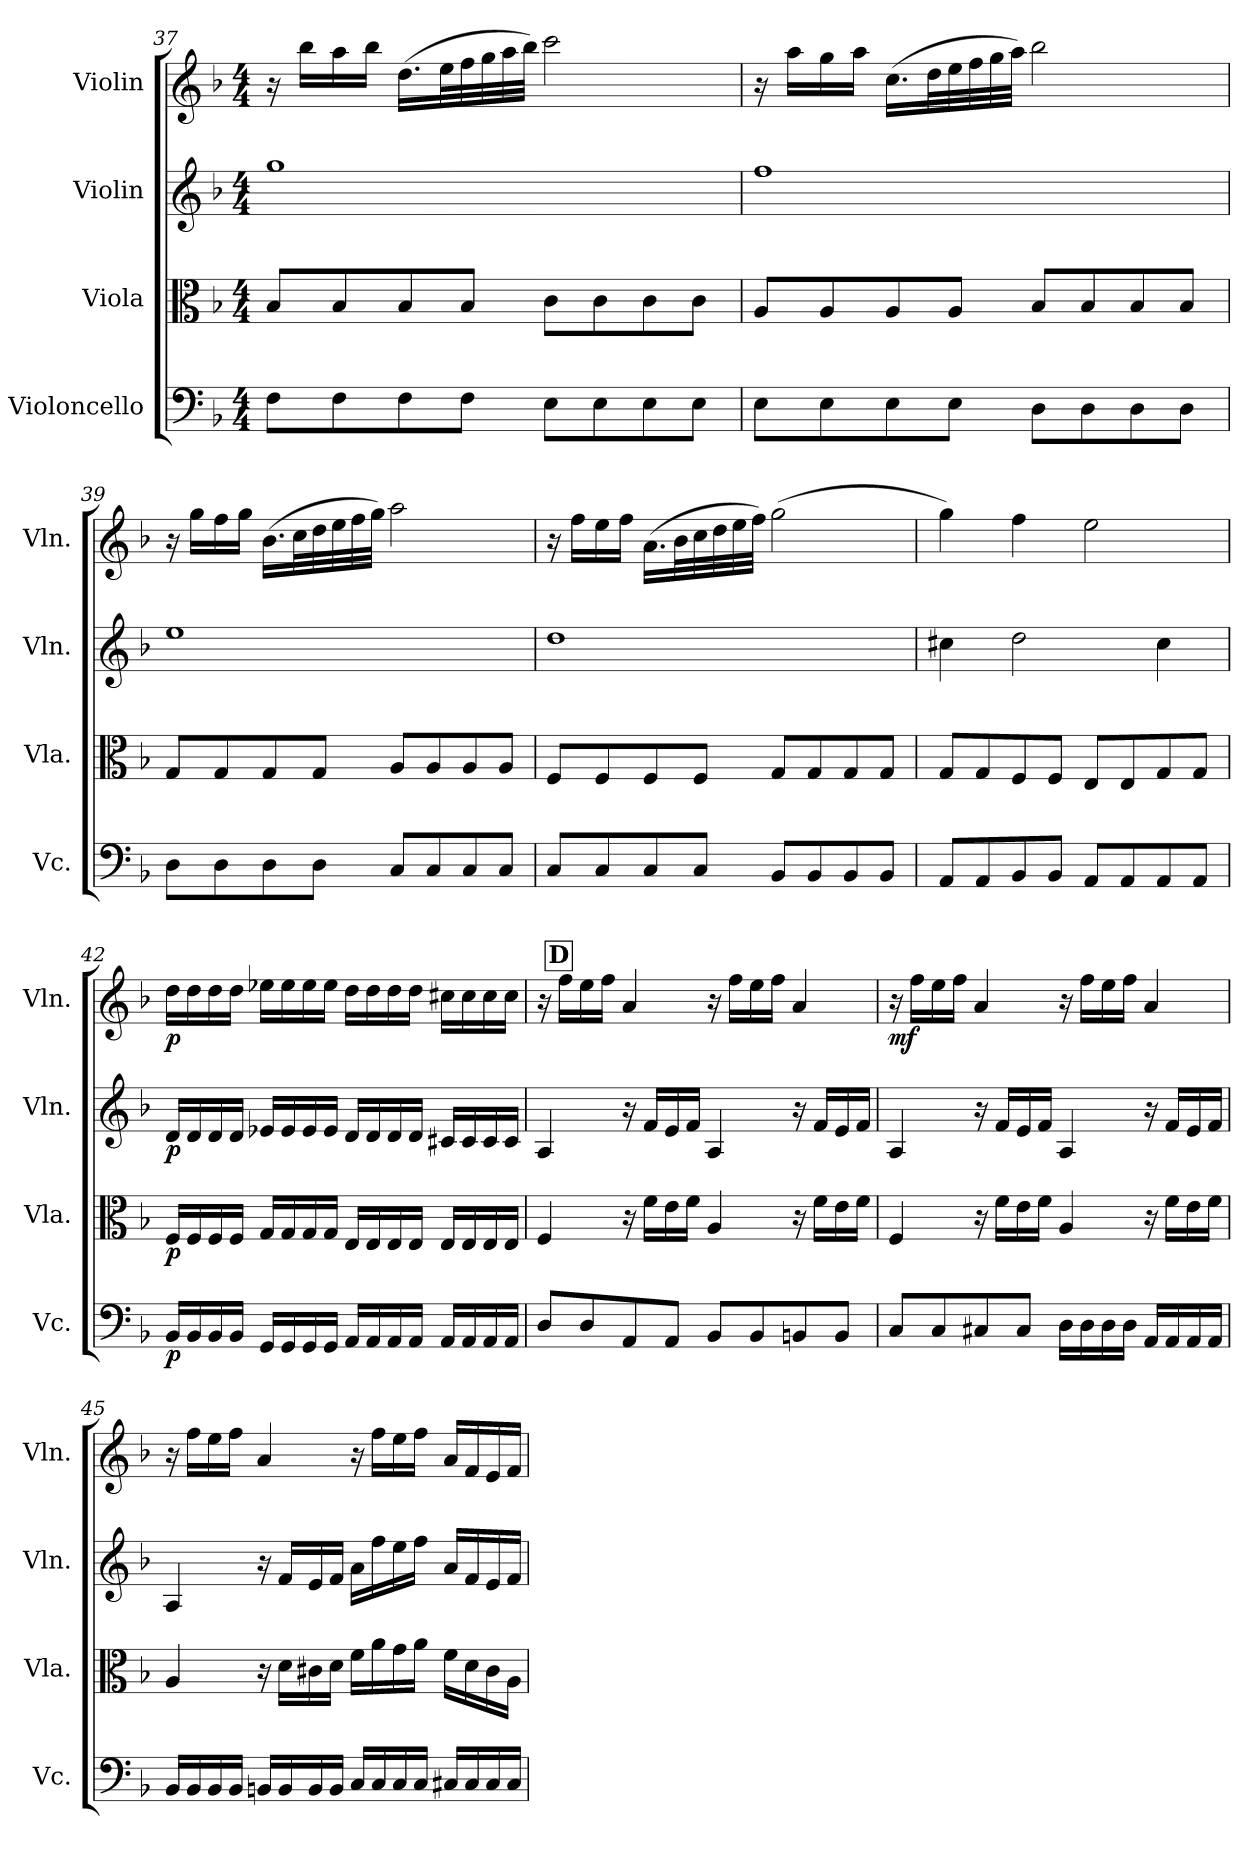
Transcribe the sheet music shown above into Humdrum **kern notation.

**kern	**dynam	**kern	**dynam	**kern	**dynam	**kern	**dynam
*part4	*part4	*part3	*part3	*part2	*part2	*part1	*part1
*staff4	*staff4	*staff3	*staff3	*staff2	*staff2	*staff1	*staff1
*I"Violoncello	*	*I"Viola	*	*I"Violin	*	*I"Violin	*
*I'Vc.	*	*I'Vla.	*	*I'Vln.	*	*I'Vln.	*
*clefF4	*	*clefC3	*	*clefG2	*	*clefG2	*
*k[b-]	*	*k[b-]	*	*k[b-]	*	*k[b-]	*
*M4/4	*	*M4/4	*	*M4/4	*	*M4/4	*
=37	=37	=37	=37	=37	=37	=37	=37
8F\L	.	8B-/L	.	1gg	.	16r	.
.	.	.	.	.	.	16bb-\LL	.
8F\	.	8B-/	.	.	.	16aa\	.
.	.	.	.	.	.	16bb-\JJ	.
8F\	.	8B-/	.	.	.	(16.dd\LL	.
.	.	.	.	.	.	32ee\L	.
8F\J	.	8B-/J	.	.	.	32ff\	.
.	.	.	.	.	.	32gg\	.
.	.	.	.	.	.	32aa\	.
.	.	.	.	.	.	32bb-\JJJ)	.
8E\L	.	8c\L	.	.	.	2ccc\	.
8E\	.	8c\	.	.	.	.	.
8E\	.	8c\	.	.	.	.	.
8E\J	.	8c\J	.	.	.	.	.
!!LO:PB:g=z
=38	=38	=38	=38	=38	=38	=38	=38
8E\L	.	8A/L	.	1ff	.	16r	.
.	.	.	.	.	.	16aa\LL	.
8E\	.	8A/	.	.	.	16gg\	.
.	.	.	.	.	.	16aa\JJ	.
8E\	.	8A/	.	.	.	(16.cc\LL	.
.	.	.	.	.	.	32dd\L	.
8E\J	.	8A/J	.	.	.	32ee\	.
.	.	.	.	.	.	32ff\	.
.	.	.	.	.	.	32gg\	.
.	.	.	.	.	.	32aa\JJJ)	.
8D\L	.	8B-/L	.	.	.	2bb-\	.
8D\	.	8B-/	.	.	.	.	.
8D\	.	8B-/	.	.	.	.	.
8D\J	.	8B-/J	.	.	.	.	.
=39	=39	=39	=39	=39	=39	=39	=39
8D\L	.	8G/L	.	1ee	.	16r	.
.	.	.	.	.	.	16gg\LL	.
8D\	.	8G/	.	.	.	16ff\	.
.	.	.	.	.	.	16gg\JJ	.
8D\	.	8G/	.	.	.	(16.b-\LL	.
.	.	.	.	.	.	32cc\L	.
8D\J	.	8G/J	.	.	.	32dd\	.
.	.	.	.	.	.	32ee\	.
.	.	.	.	.	.	32ff\	.
.	.	.	.	.	.	32gg\JJJ)	.
8C/L	.	8A/L	.	.	.	2aa\	.
8C/	.	8A/	.	.	.	.	.
8C/	.	8A/	.	.	.	.	.
8C/J	.	8A/J	.	.	.	.	.
=40	=40	=40	=40	=40	=40	=40	=40
8C/L	.	8F/L	.	1dd	.	16r	.
.	.	.	.	.	.	16ff\LL	.
8C/	.	8F/	.	.	.	16ee\	.
.	.	.	.	.	.	16ff\JJ	.
8C/	.	8F/	.	.	.	(16.a\LL	.
.	.	.	.	.	.	32b-\L	.
8C/J	.	8F/J	.	.	.	32cc\	.
.	.	.	.	.	.	32dd\	.
.	.	.	.	.	.	32ee\	.
.	.	.	.	.	.	32ff\JJJ)	.
8BB-/L	.	8G/L	.	.	.	(2gg\	.
8BB-/	.	8G/	.	.	.	.	.
8BB-/	.	8G/	.	.	.	.	.
8BB-/J	.	8G/J	.	.	.	.	.
!!LO:LB:g=z
=41	=41	=41	=41	=41	=41	=41	=41
8AA/L	.	8G/L	.	4cc#X\	.	4gg\)	.
8AA/	.	8G/	.	.	.	.	.
8BB-/	.	8F/	.	2dd\	.	4ff\	.
8BB-/J	.	8F/J	.	.	.	.	.
8AA/L	.	8E/L	.	.	.	2ee\	.
8AA/	.	8E/	.	.	.	.	.
8AA/	.	8G/	.	4cc#\	.	.	.
8AA/J	.	8G/J	.	.	.	.	.
=42	=42	=42	=42	=42	=42	=42	=42
!	!LO:DY:b	!	!LO:DY:b	!	!LO:DY:b	!	!LO:DY:b
16BB-/LL	p	16F/LL	p	16d/LL	p	16dd\LL	p
16BB-/	.	16F/	.	16d/	.	16dd\	.
16BB-/	.	16F/	.	16d/	.	16dd\	.
16BB-/JJ	.	16F/JJ	.	16d/JJ	.	16dd\JJ	.
16GG/LL	.	16G/LL	.	16e-X/LL	.	16ee-X\LL	.
16GG/	.	16G/	.	16e-/	.	16ee-\	.
16GG/	.	16G/	.	16e-/	.	16ee-\	.
16GG/JJ	.	16G/JJ	.	16e-/JJ	.	16ee-\JJ	.
16AA/LL	.	16E/LL	.	16d/LL	.	16dd\LL	.
16AA/	.	16E/	.	16d/	.	16dd\	.
16AA/	.	16E/	.	16d/	.	16dd\	.
16AA/JJ	.	16E/JJ	.	16d/JJ	.	16dd\JJ	.
16AA/LL	.	16E/LL	.	16c#X/LL	.	16cc#X\LL	.
16AA/	.	16E/	.	16c#/	.	16cc#\	.
16AA/	.	16E/	.	16c#/	.	16cc#\	.
16AA/JJ	.	16E/JJ	.	16c#/JJ	.	16cc#\JJ	.
!!LO:REH:place=s1:a:B:fs=14:t=D:qo=0.25
=43	=43	=43	=43	=43	=43	=43	=43
8D/L	.	4F/	.	4A/	.	16r	.
.	.	.	.	.	.	16ff\LL	.
8D/	.	.	.	.	.	16ee\	.
.	.	.	.	.	.	16ff\JJ	.
8AA/	.	16r	.	16r	.	4a/	.
.	.	16f\LL	.	16f/LL	.	.	.
8AA/J	.	16e\	.	16e/	.	.	.
.	.	16f\JJ	.	16f/JJ	.	.	.
8BB-/L	.	4A/	.	4A/	.	16r	.
.	.	.	.	.	.	16ff\LL	.
8BB-/	.	.	.	.	.	16ee\	.
.	.	.	.	.	.	16ff\JJ	.
8BBn/	.	16r	.	16r	.	4a/	.
.	.	16f\LL	.	16f/LL	.	.	.
8BB/J	.	16e\	.	16e/	.	.	.
.	.	16f\JJ	.	16f/JJ	.	.	.
!!LO:LB:g=z
=44	=44	=44	=44	=44	=44	=44	=44
!	!	!	!	!	!	!	!LO:DY:b
8C/L	.	4F/	.	4A/	.	16r	mf
.	.	.	.	.	.	16ff\LL	.
8C/	.	.	.	.	.	16ee\	.
.	.	.	.	.	.	16ff\JJ	.
8C#X/	.	16r	.	16r	.	4a/	.
.	.	16f\LL	.	16f/LL	.	.	.
8C#/J	.	16e\	.	16e/	.	.	.
.	.	16f\JJ	.	16f/JJ	.	.	.
16D\LL	.	4A/	.	4A/	.	16r	.
16D\	.	.	.	.	.	16ff\LL	.
16D\	.	.	.	.	.	16ee\	.
16D\JJ	.	.	.	.	.	16ff\JJ	.
16AA/LL	.	16r	.	16r	.	4a/	.
16AA/	.	16f\LL	.	16f/LL	.	.	.
16AA/	.	16e\	.	16e/	.	.	.
16AA/JJ	.	16f\JJ	.	16f/JJ	.	.	.
=45	=45	=45	=45	=45	=45	=45	=45
16BB-/LL	.	4A/	.	4A/	.	16r	.
16BB-/	.	.	.	.	.	16ff\LL	.
16BB-/	.	.	.	.	.	16ee\	.
16BB-/JJ	.	.	.	.	.	16ff\JJ	.
16BBn/LL	.	16r	.	16r	.	4a/	.
16BB/	.	16d\LL	.	16f/LL	.	.	.
16BB/	.	16c#X\	.	16e/	.	.	.
16BB/JJ	.	16d\JJ	.	16f/JJ	.	.	.
16C/LL	.	16f\LL	.	16a\LL	.	16r	.
16C/	.	16a\	.	16ff\	.	16ff\LL	.
16C/	.	16g\	.	16ee\	.	16ee\	.
16C/JJ	.	16a\JJ	.	16ff\JJ	.	16ff\JJ	.
16C#X/LL	.	16f\LL	.	16a/LL	.	16a/LL	.
16C#/	.	16d\	.	16f/	.	16f/	.
16C#/	.	16c#\	.	16e/	.	16e/	.
16C#/JJ	.	16A\JJ	.	16f/JJ	.	16f/JJ	.
=	=	=	=	=	=	=	=
*-	*-	*-	*-	*-	*-	*-	*-
